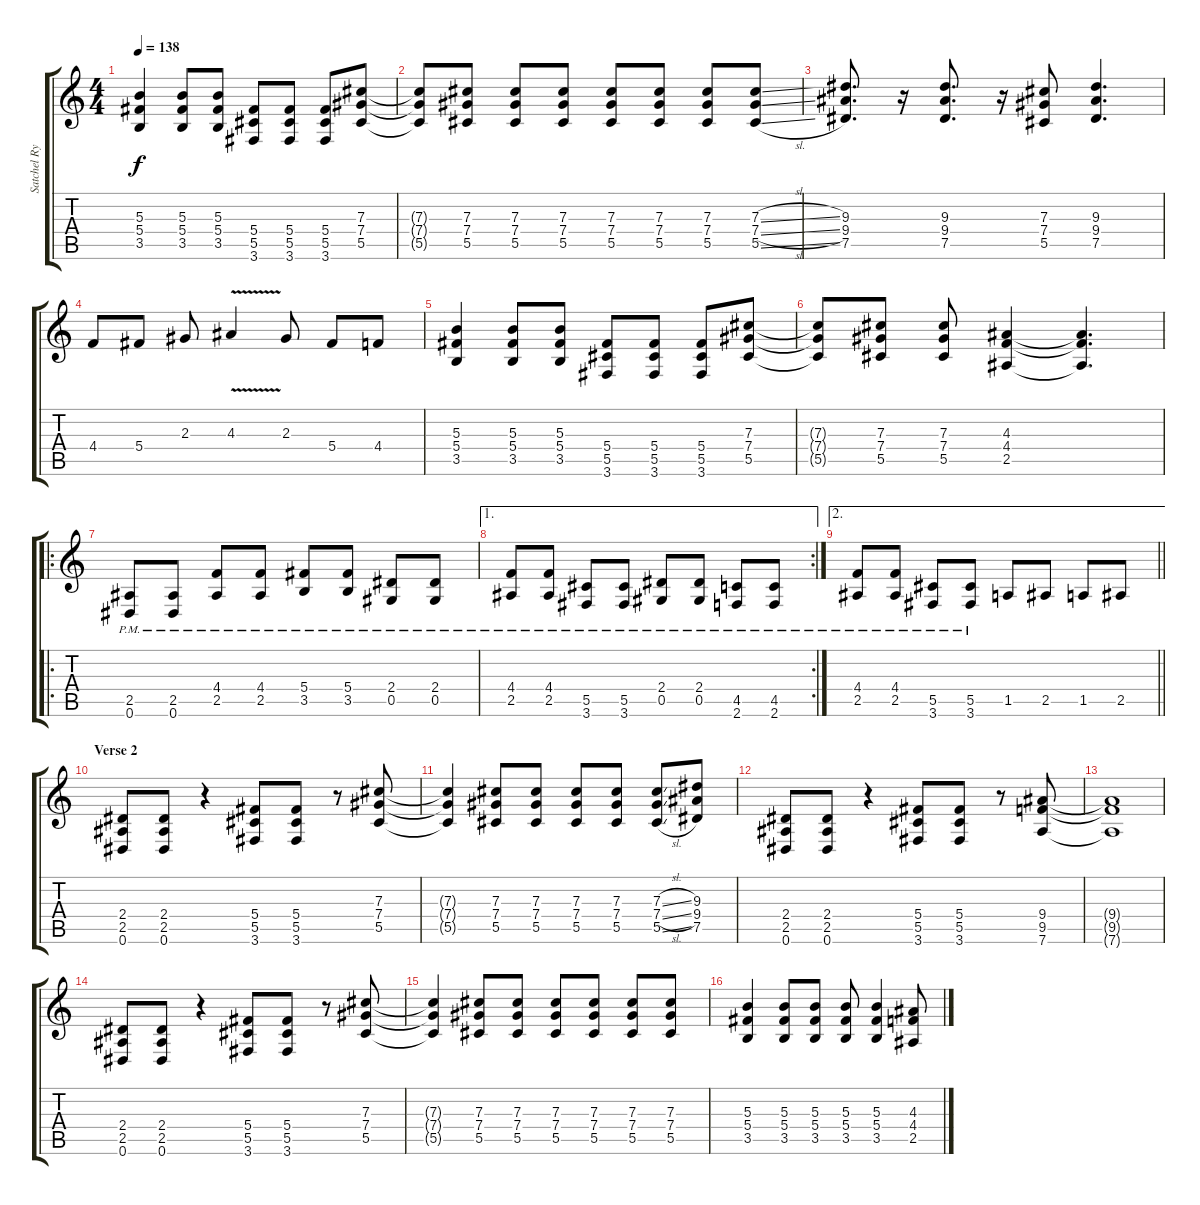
\track ("Satchel Rythym" "Satchel Ry") {instrument distortionguitar}
\staff {score tabs}
\tuning (Eb4 Bb3 Gb3 Db3 Ab2 Eb2) {hide}
\ts (4 4)
\tempo 138
\clef g2
\ks c
(5.3 5.4 3.5).4{dy f} (5.3 5.4 3.5).8 (5.3 5.4 3.5).8 (5.4 5.5 3.6).8 (5.4 5.5 3.6).8 (5.4 5.5 3.6).8 (7.3 7.4 5.5).8 |
(7.3{t} 7.4{t} 5.5{t}).8 (7.3 7.4 5.5).8 (7.3 7.4 5.5).8 (7.3 7.4 5.5).8 (7.3 7.4 5.5).8 (7.3 7.4 5.5).8 (7.3 7.4 5.5).8 (7.3{sl} 7.4{sl} 5.5{sl}).8 |
(9.3 9.4 7.5).8{d} r.16 (9.3 9.4 7.5).8{d} r.16 (7.3 7.4 5.5).8 (9.3 9.4 7.5).4{d} |
4.4.8 5.4.8 2.3.8 4.3{v}.4 2.3.8 5.4.8 4.4.8 |
(5.3 5.4 3.5).4 (5.3 5.4 3.5).8 (5.3 5.4 3.5).8 (5.4 5.5 3.6).8 (5.4 5.5 3.6).8 (5.4 5.5 3.6).8 (7.3 7.4 5.5).8 |
(7.3{t} 7.4{t} 5.5{t}).8 (7.3 7.4 5.5).8 (7.3 7.4 5.5).8 (4.3 4.4 2.5).4 (4.3{t} 4.4{t} 2.5{t}).4{d} |
\ro
(2.5{pm} 0.6{pm}).8 (2.5{pm} 0.6{pm}).8 (4.4{pm} 2.5{pm}).8 (4.4{pm} 2.5{pm}).8 (5.4{pm} 3.5{pm}).8 (5.4{pm} 3.5{pm}).8 (2.4{pm} 0.5{pm}).8 (2.4{pm} 0.5{pm}).8 |
\ae 1
\rc 2
(4.4{pm} 2.5{pm}).8 (4.4{pm} 2.5{pm}).8 (5.5{pm} 3.6{pm}).8 (5.5{pm} 3.6{pm}).8 (2.4{pm} 0.5{pm}).8 (2.4{pm} 0.5{pm}).8 (4.5{pm} 2.6{pm}).8 (4.5{pm} 2.6{pm}).8 |
\ae 2
\barLineRight lightlight
(4.4{pm} 2.5{pm}).8 (4.4{pm} 2.5{pm}).8 (5.5{pm} 3.6{pm}).8 (5.5{pm} 3.6{pm}).8 1.5.8 2.5.8 1.5.8 2.5.8 |
\section ("" "Verse 2")
(2.4 2.5 0.6).8 (2.4 2.5 0.6).8 r.4 (5.4 5.5 3.6).8 (5.4 5.5 3.6).8 r.8 (7.3 7.4 5.5).8 |
(7.3{t} 7.4{t} 5.5{t}).4 (7.3 7.4 5.5).8 (7.3 7.4 5.5).8 (7.3 7.4 5.5).8 (7.3 7.4 5.5).8 (7.3{sl} 7.4{sl} 5.5{sl}).8 (9.3 9.4 7.5).8 |
(2.4 2.5 0.6).8 (2.4 2.5 0.6).8 r.4 (5.4 5.5 3.6).8 (5.4 5.5 3.6).8 r.8 (9.4 9.5 7.6).8 |
(9.4{t} 9.5{t} 7.6{t}).1 |
(2.4 2.5 0.6).8 (2.4 2.5 0.6).8 r.4 (5.4 5.5 3.6).8 (5.4 5.5 3.6).8 r.8 (7.3 7.4 5.5).8 |
(7.3{t} 7.4{t} 5.5{t}).4 (7.3 7.4 5.5).8 (7.3 7.4 5.5).8 (7.3 7.4 5.5).8 (7.3 7.4 5.5).8 (7.3 7.4 5.5).8 (7.3 7.4 5.5).8 |
(5.3 5.4 3.5).4 (5.3 5.4 3.5).8 (5.3 5.4 3.5).8 (5.3 5.4 3.5).8 (5.3 5.4 3.5).4 (4.3 4.4 2.5).8
